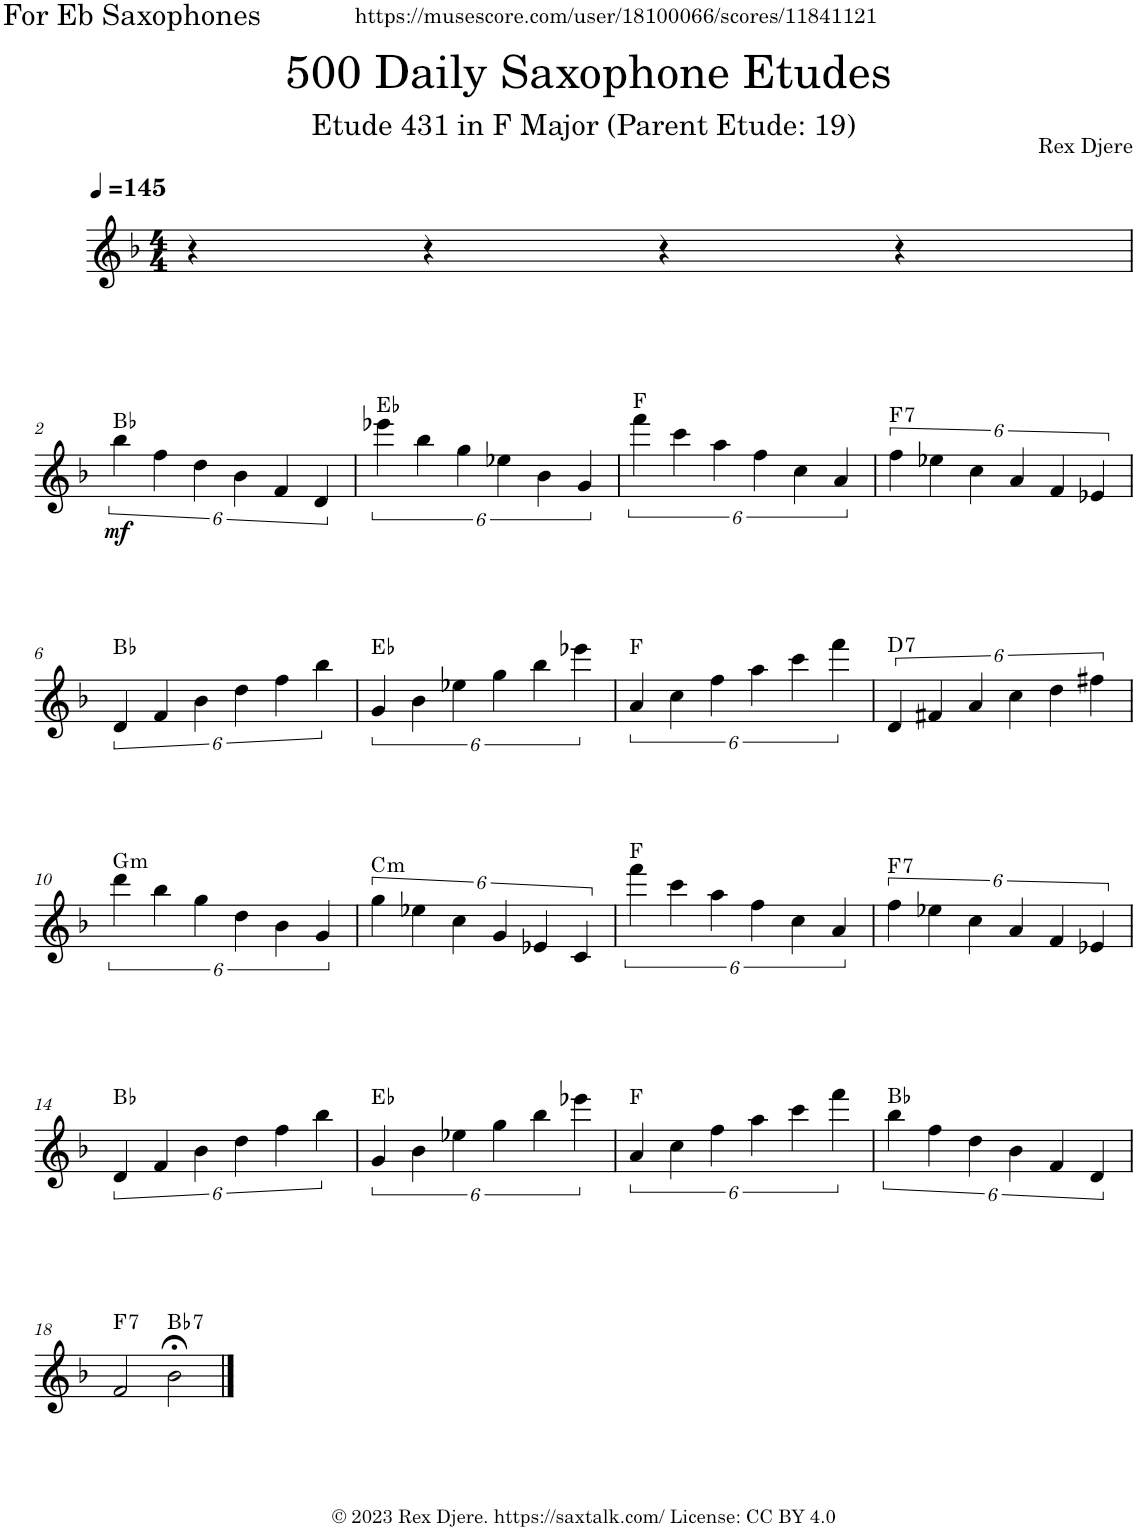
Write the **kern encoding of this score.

**kern	**dynam	**harte
*part1	*part1	*part1
*staff1	*staff1	*
*I"Alto Saxophone	*	*
*I'A. Sax.	*	*
*clefG2	*	*
*Trd5c9	*	*
*k[b-]	*	*
*M4/4	*	*
*MM145	*	*
=1	=1	=1
4r	.	.
4r	.	.
4r	.	.
4r	.	.
!!LO:LB:g=z
=2	=2	=2
!	!LO:DY:b	!
6bb-\	mf	Bb:maj
6ff\	.	.
6dd\	.	.
6b-\	.	.
6f/	.	.
6d/	.	.
=3	=3	=3
6eee-X\	.	Eb:maj
6bb-\	.	.
6gg\	.	.
6ee-X\	.	.
6b-\	.	.
6g/	.	.
=4	=4	=4
6fff\	.	F:maj
6ccc\	.	.
6aa\	.	.
6ff\	.	.
6cc\	.	.
6a/	.	.
=5	=5	=5
!	!	!LO:H:kt=7
6ff\	.	F:7
6ee-X\	.	.
6cc\	.	.
6a/	.	.
6f/	.	.
6e-X/	.	.
!!LO:LB:g=z
=6	=6	=6
6d/	.	Bb:maj
6f/	.	.
6b-\	.	.
6dd\	.	.
6ff\	.	.
6bb-\	.	.
=7	=7	=7
6g/	.	Eb:maj
6b-\	.	.
6ee-X\	.	.
6gg\	.	.
6bb-\	.	.
6eee-X\	.	.
=8	=8	=8
6a/	.	F:maj
6cc\	.	.
6ff\	.	.
6aa\	.	.
6ccc\	.	.
6fff\	.	.
=9	=9	=9
!	!	!LO:H:kt=7
6d/	.	D:7
6f#X/	.	.
6a/	.	.
6cc\	.	.
6dd\	.	.
6ff#X\	.	.
!!LO:LB:g=z
=10	=10	=10
!	!	!LO:H:kt=m
6ddd\	.	G:min
6bb-\	.	.
6gg\	.	.
6dd\	.	.
6b-\	.	.
6g/	.	.
=11	=11	=11
!	!	!LO:H:kt=m
6gg\	.	C:min
6ee-X\	.	.
6cc\	.	.
6g/	.	.
6e-X/	.	.
6c/	.	.
=12	=12	=12
6fff\	.	F:maj
6ccc\	.	.
6aa\	.	.
6ff\	.	.
6cc\	.	.
6a/	.	.
=13	=13	=13
!	!	!LO:H:kt=7
6ff\	.	F:7
6ee-X\	.	.
6cc\	.	.
6a/	.	.
6f/	.	.
6e-X/	.	.
!!LO:LB:g=z
=14	=14	=14
6d/	.	Bb:maj
6f/	.	.
6b-\	.	.
6dd\	.	.
6ff\	.	.
6bb-\	.	.
=15	=15	=15
6g/	.	Eb:maj
6b-\	.	.
6ee-X\	.	.
6gg\	.	.
6bb-\	.	.
6eee-X\	.	.
=16	=16	=16
6a/	.	F:maj
6cc\	.	.
6ff\	.	.
6aa\	.	.
6ccc\	.	.
6fff\	.	.
=17	=17	=17
6bb-\	.	Bb:maj
6ff\	.	.
6dd\	.	.
6b-\	.	.
6f/	.	.
6d/	.	.
!!LO:LB:g=z
=18	=18	=18
!	!	!LO:H:kt=7
2f/	.	F:7
!	!	!LO:H:kt=7
2b-;<\	.	Bb:7
==	==	==
*-	*-	*-
